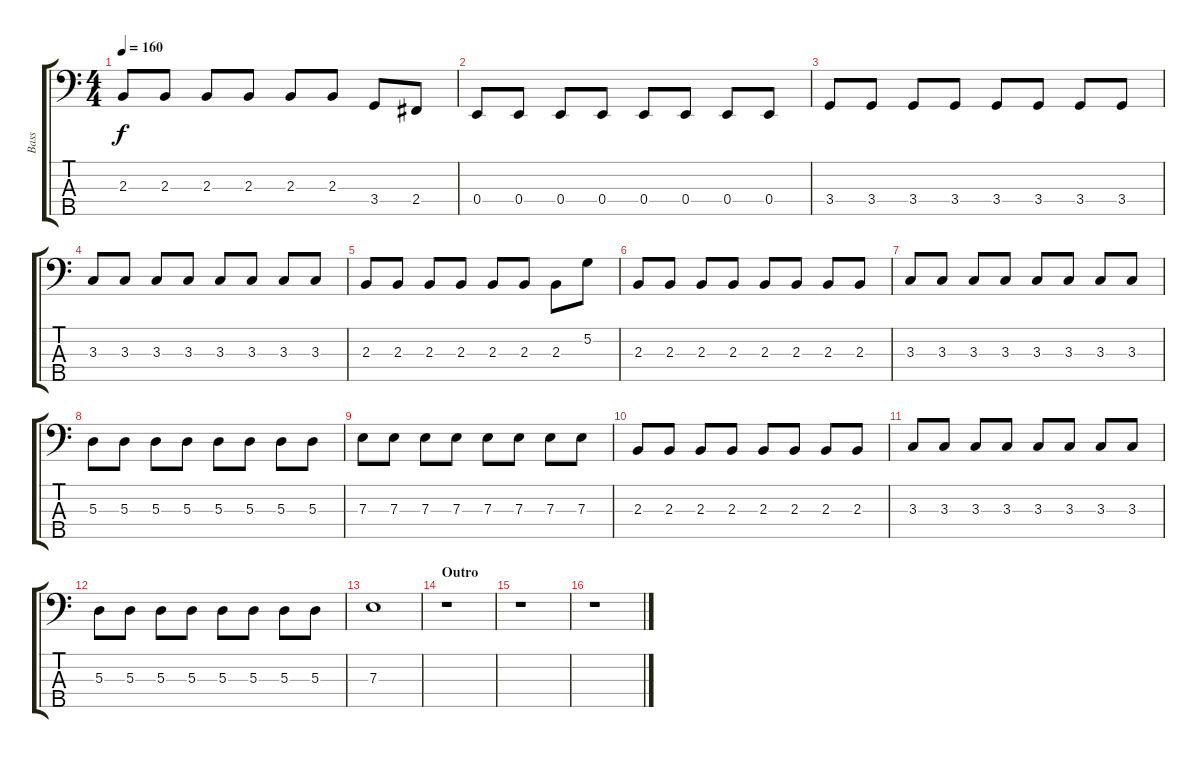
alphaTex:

\track ("Bass" "Bass") {instrument electricbasspick}
\staff {score tabs}
\tuning (G2 D2 A1 E1 B0) {hide}
\ts (4 4)
\tempo 160
\clef f4
\ks c
2.3.8{dy f} 2.3.8 2.3.8 2.3.8 2.3.8 2.3.8 3.4.8 2.4.8 |
0.4.8 0.4.8 0.4.8 0.4.8 0.4.8 0.4.8 0.4.8 0.4.8 |
3.4.8 3.4.8 3.4.8 3.4.8 3.4.8 3.4.8 3.4.8 3.4.8 |
3.3.8 3.3.8 3.3.8 3.3.8 3.3.8 3.3.8 3.3.8 3.3.8 |
2.3.8 2.3.8 2.3.8 2.3.8 2.3.8 2.3.8 2.3.8 5.2.8 |
2.3.8 2.3.8 2.3.8 2.3.8 2.3.8 2.3.8 2.3.8 2.3.8 |
3.3.8 3.3.8 3.3.8 3.3.8 3.3.8 3.3.8 3.3.8 3.3.8 |
5.3.8 5.3.8 5.3.8 5.3.8 5.3.8 5.3.8 5.3.8 5.3.8 |
7.3.8 7.3.8 7.3.8 7.3.8 7.3.8 7.3.8 7.3.8 7.3.8 |
2.3.8 2.3.8 2.3.8 2.3.8 2.3.8 2.3.8 2.3.8 2.3.8 |
3.3.8 3.3.8 3.3.8 3.3.8 3.3.8 3.3.8 3.3.8 3.3.8 |
5.3.8 5.3.8 5.3.8 5.3.8 5.3.8 5.3.8 5.3.8 5.3.8 |
7.3.1{volume 4} |
\section ("" "Outro")
r.1 |
r.1 |
r.1
